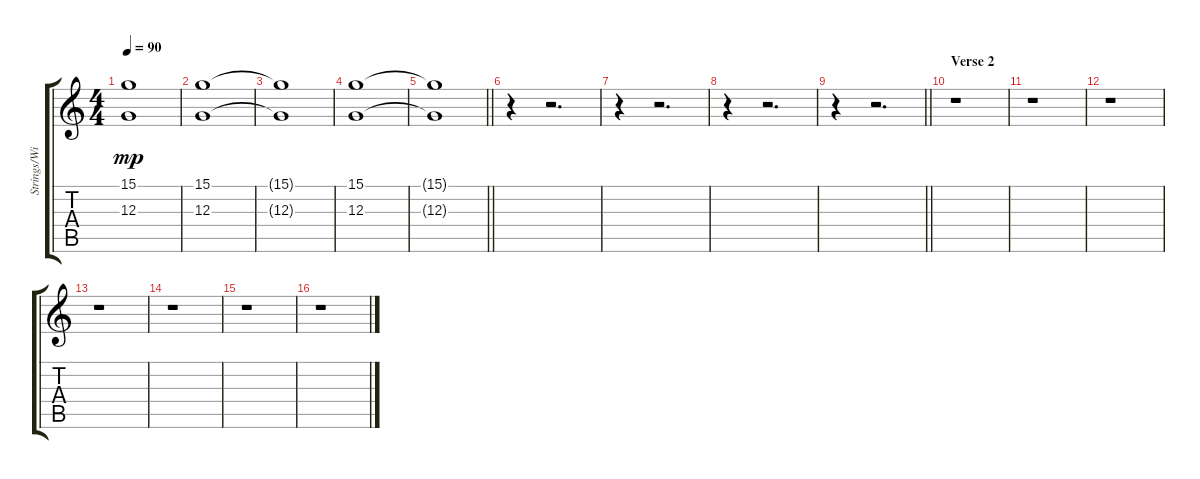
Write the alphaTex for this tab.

\track ("Strings/Wind" "Strings/Wi") {instrument stringensemble1}
\staff {score tabs}
\tuning (E4 B3 G3 D3 A2 E2) {hide}
\ts (4 4)
\tempo 90
\clef g2
\ks c
(15.1{t} 12.3{t}).1{dy mp} |
(15.1 12.3).1 |
(15.1{t} 12.3{t}).1 |
(15.1 12.3).1 |
\barLineRight lightlight
(15.1{t} 12.3{t}).1 |
r.4 r.2{d} |
r.4 r.2{d} |
r.4 r.2{d} |
\barLineRight lightlight
r.4 r.2{d} |
\section ("" "Verse 2")
r.1 |
r.1 |
r.1 |
r.1 |
r.1 |
r.1 |
r.1
